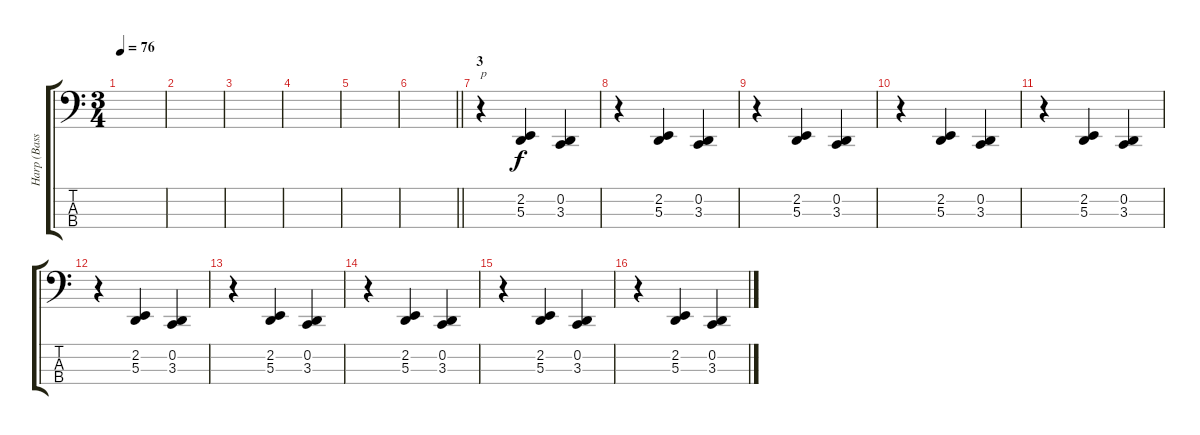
\track ("Harp (Bass)" "Harp (Bass") {instrument orchestralharp}
\staff {score tabs}
\tuning (G2 D2 A1 E1) {hide}
\ts (3 4)
\tempo 76
\clef f4
\ks c
|
|
|
|
|
\barLineRight lightlight
|
\section ("" "3")
r.4{txt "p" volume 16} (2.2 5.3).4 (0.2 3.3).4 |
r.4 (2.2 5.3).4 (0.2 3.3).4 |
r.4 (2.2 5.3).4 (0.2 3.3).4 |
r.4 (2.2 5.3).4 (0.2 3.3).4 |
r.4 (2.2 5.3).4 (0.2 3.3).4 |
r.4 (2.2 5.3).4 (0.2 3.3).4 |
r.4 (2.2 5.3).4 (0.2 3.3).4 |
r.4 (2.2 5.3).4 (0.2 3.3).4 |
r.4 (2.2 5.3).4 (0.2 3.3).4 |
r.4 (2.2 5.3).4 (0.2 3.3).4
